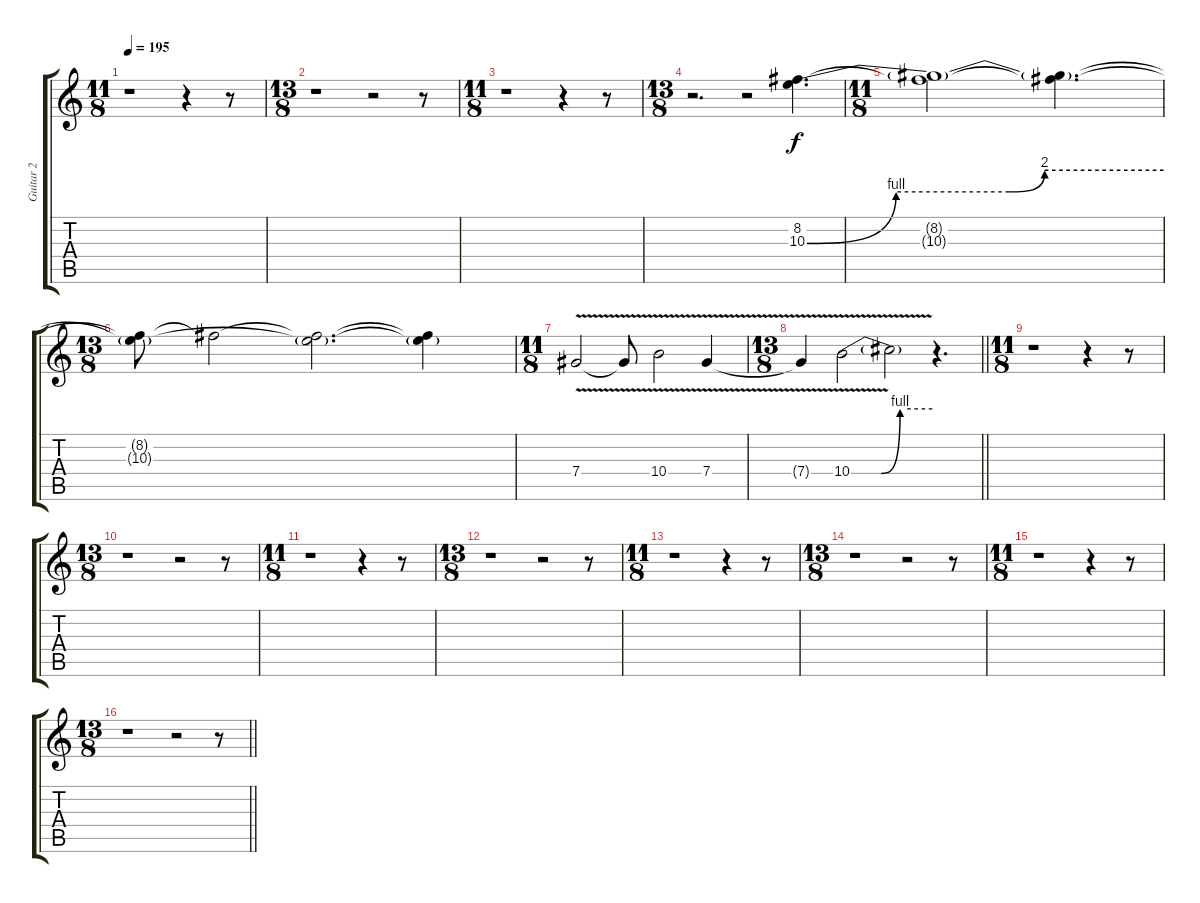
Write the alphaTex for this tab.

\track ("Guitar 2" "Guitar 2") {instrument overdrivenguitar bank 255}
\staff {score tabs}
\tuning (Eb4 Bb3 Gb3 Db3 Ab2 Db2) {hide}
\ts (11 8)
\section ("" "")
\tempo 195
\clef g2
\ks c
r.1{dy f} r.4 r.8 |
\ts (13 8)
r.1 r.2 r.8 |
\ts (11 8)
r.1 r.4 r.8 |
\ts (13 8)
r.2{d beam merge} r.2 (8.2 10.3{be (custom 0 0 15 4 34 4 40 8 60 8)}).4{d} |
\ts (11 8)
(8.2{t} 10.3{t}).1{beam merge} (8.2{t} 10.3{t}).4{d} |
\ts (13 8)
(8.2{t} 10.3{t}).8 8.2{t}.2 (8.2{t} 10.3{t}).2{d} (8.2{t} 10.3{t}).4 |
\ts (11 8)
7.4{v}.2 7.4{t}.8 10.4{v}.2 7.4{v}.4 |
\ts (13 8)
\barLineRight lightlight
7.4{t}.4 10.4{be (custom 0 0 15 0 22 0 36 4 60 4) v}.2 10.4{t}.2 r.4{d} |
\ts (11 8)
\section ("" "")
r.1{beam merge} r.4{beam merge} r.8 |
\ts (13 8)
r.1 r.2{beam merge} r.8 |
\ts (11 8)
r.1{beam merge} r.4{beam merge} r.8 |
\ts (13 8)
r.1{beam merge} r.2 r.8 |
\ts (11 8)
r.1{beam merge} r.4 r.8 |
\ts (13 8)
r.1{beam merge} r.2 r.8 |
\ts (11 8)
r.1 r.4 r.8 |
\ts (13 8)
\barLineRight lightlight
r.1 r.2 r.8
